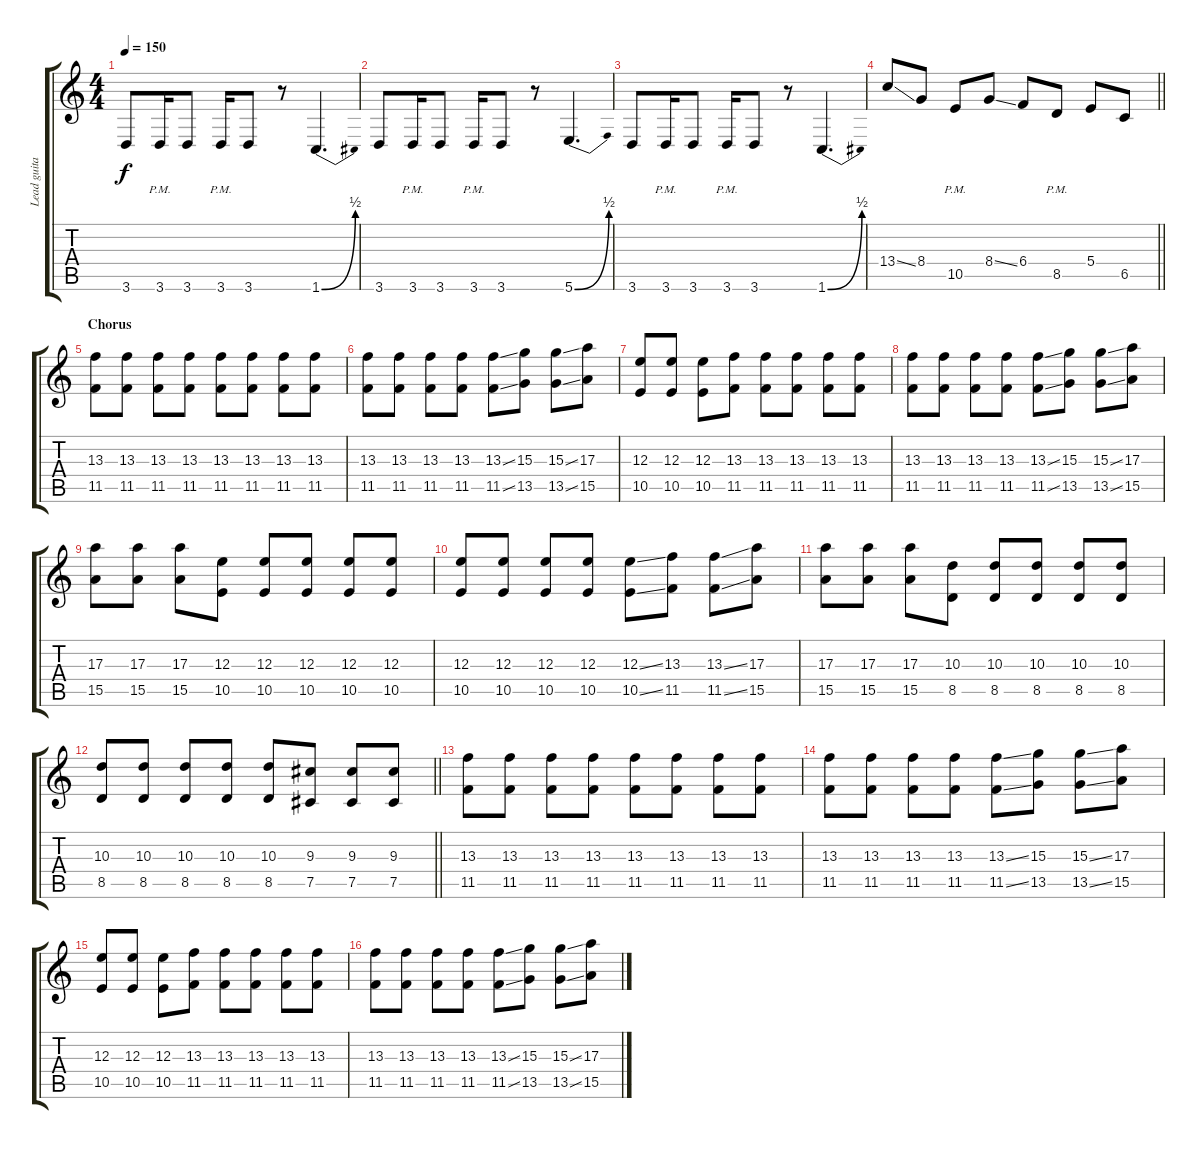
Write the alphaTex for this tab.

\track ("Lead guitar" "Lead guita") {instrument distortionguitar}
\staff {score tabs}
\tuning (Db4 Ab3 E3 B2 Gb2 B1) {hide}
\ts (4 4)
\tempo 150
\clef g2
\ks c
3.6.8{dy f} 3.6{pm}.16 3.6.8 3.6{pm}.16 3.6.8 r.8 1.6{be (bend 0 0 60 2)}.4{d} |
3.6.8 3.6{pm}.16 3.6.8 3.6{pm}.16 3.6.8 r.8 5.6{be (bend 0 0 60 2)}.4{d} |
3.6.8 3.6{pm}.16 3.6.8 3.6{pm}.16 3.6.8 r.8 1.6{be (bend 0 0 60 2)}.4{d} |
\barLineRight lightlight
13.4{ss}.8 8.4.8 10.5{pm}.8 8.4{ss}.8 6.4.8 8.5{pm}.8 5.4.8 6.5.8 |
\section ("" "Chorus")
(13.3 11.5).8 (13.3 11.5).8 (13.3 11.5).8 (13.3 11.5).8 (13.3 11.5).8 (13.3 11.5).8 (13.3 11.5).8 (13.3 11.5).8 |
(13.3 11.5).8 (13.3 11.5).8 (13.3 11.5).8 (13.3 11.5).8 (13.3{ss} 11.5{ss}).8 (15.3 13.5).8 (15.3{ss} 13.5{ss}).8 (17.3 15.5).8 |
(12.3 10.5).8 (12.3 10.5).8 (12.3 10.5).8 (13.3 11.5).8 (13.3 11.5).8 (13.3 11.5).8 (13.3 11.5).8 (13.3 11.5).8 |
(13.3 11.5).8 (13.3 11.5).8 (13.3 11.5).8 (13.3 11.5).8 (13.3{ss} 11.5{ss}).8 (15.3 13.5).8 (15.3{ss} 13.5{ss}).8 (17.3 15.5).8 |
(17.3 15.5).8 (17.3 15.5).8 (17.3 15.5).8 (12.3 10.5).8 (12.3 10.5).8 (12.3 10.5).8 (12.3 10.5).8 (12.3 10.5).8 |
(12.3 10.5).8 (12.3 10.5).8 (12.3 10.5).8 (12.3 10.5).8 (12.3{ss} 10.5{ss}).8 (13.3 11.5).8 (13.3{ss} 11.5{ss}).8 (17.3 15.5).8 |
(17.3 15.5).8 (17.3 15.5).8 (17.3 15.5).8 (10.3 8.5).8 (10.3 8.5).8 (10.3 8.5).8 (10.3 8.5).8 (10.3 8.5).8 |
\barLineRight lightlight
(10.3 8.5).8 (10.3 8.5).8 (10.3 8.5).8 (10.3 8.5).8 (10.3 8.5).8 (9.3 7.5).8 (9.3 7.5).8 (9.3 7.5).8 |
\section ("" "")
(13.3 11.5).8 (13.3 11.5).8 (13.3 11.5).8 (13.3 11.5).8 (13.3 11.5).8 (13.3 11.5).8 (13.3 11.5).8 (13.3 11.5).8 |
(13.3 11.5).8 (13.3 11.5).8 (13.3 11.5).8 (13.3 11.5).8 (13.3{ss} 11.5{ss}).8 (15.3 13.5).8 (15.3{ss} 13.5{ss}).8 (17.3 15.5).8 |
(12.3 10.5).8 (12.3 10.5).8 (12.3 10.5).8 (13.3 11.5).8 (13.3 11.5).8 (13.3 11.5).8 (13.3 11.5).8 (13.3 11.5).8 |
(13.3 11.5).8 (13.3 11.5).8 (13.3 11.5).8 (13.3 11.5).8 (13.3{ss} 11.5{ss}).8 (15.3 13.5).8 (15.3{ss} 13.5{ss}).8 (17.3 15.5).8
